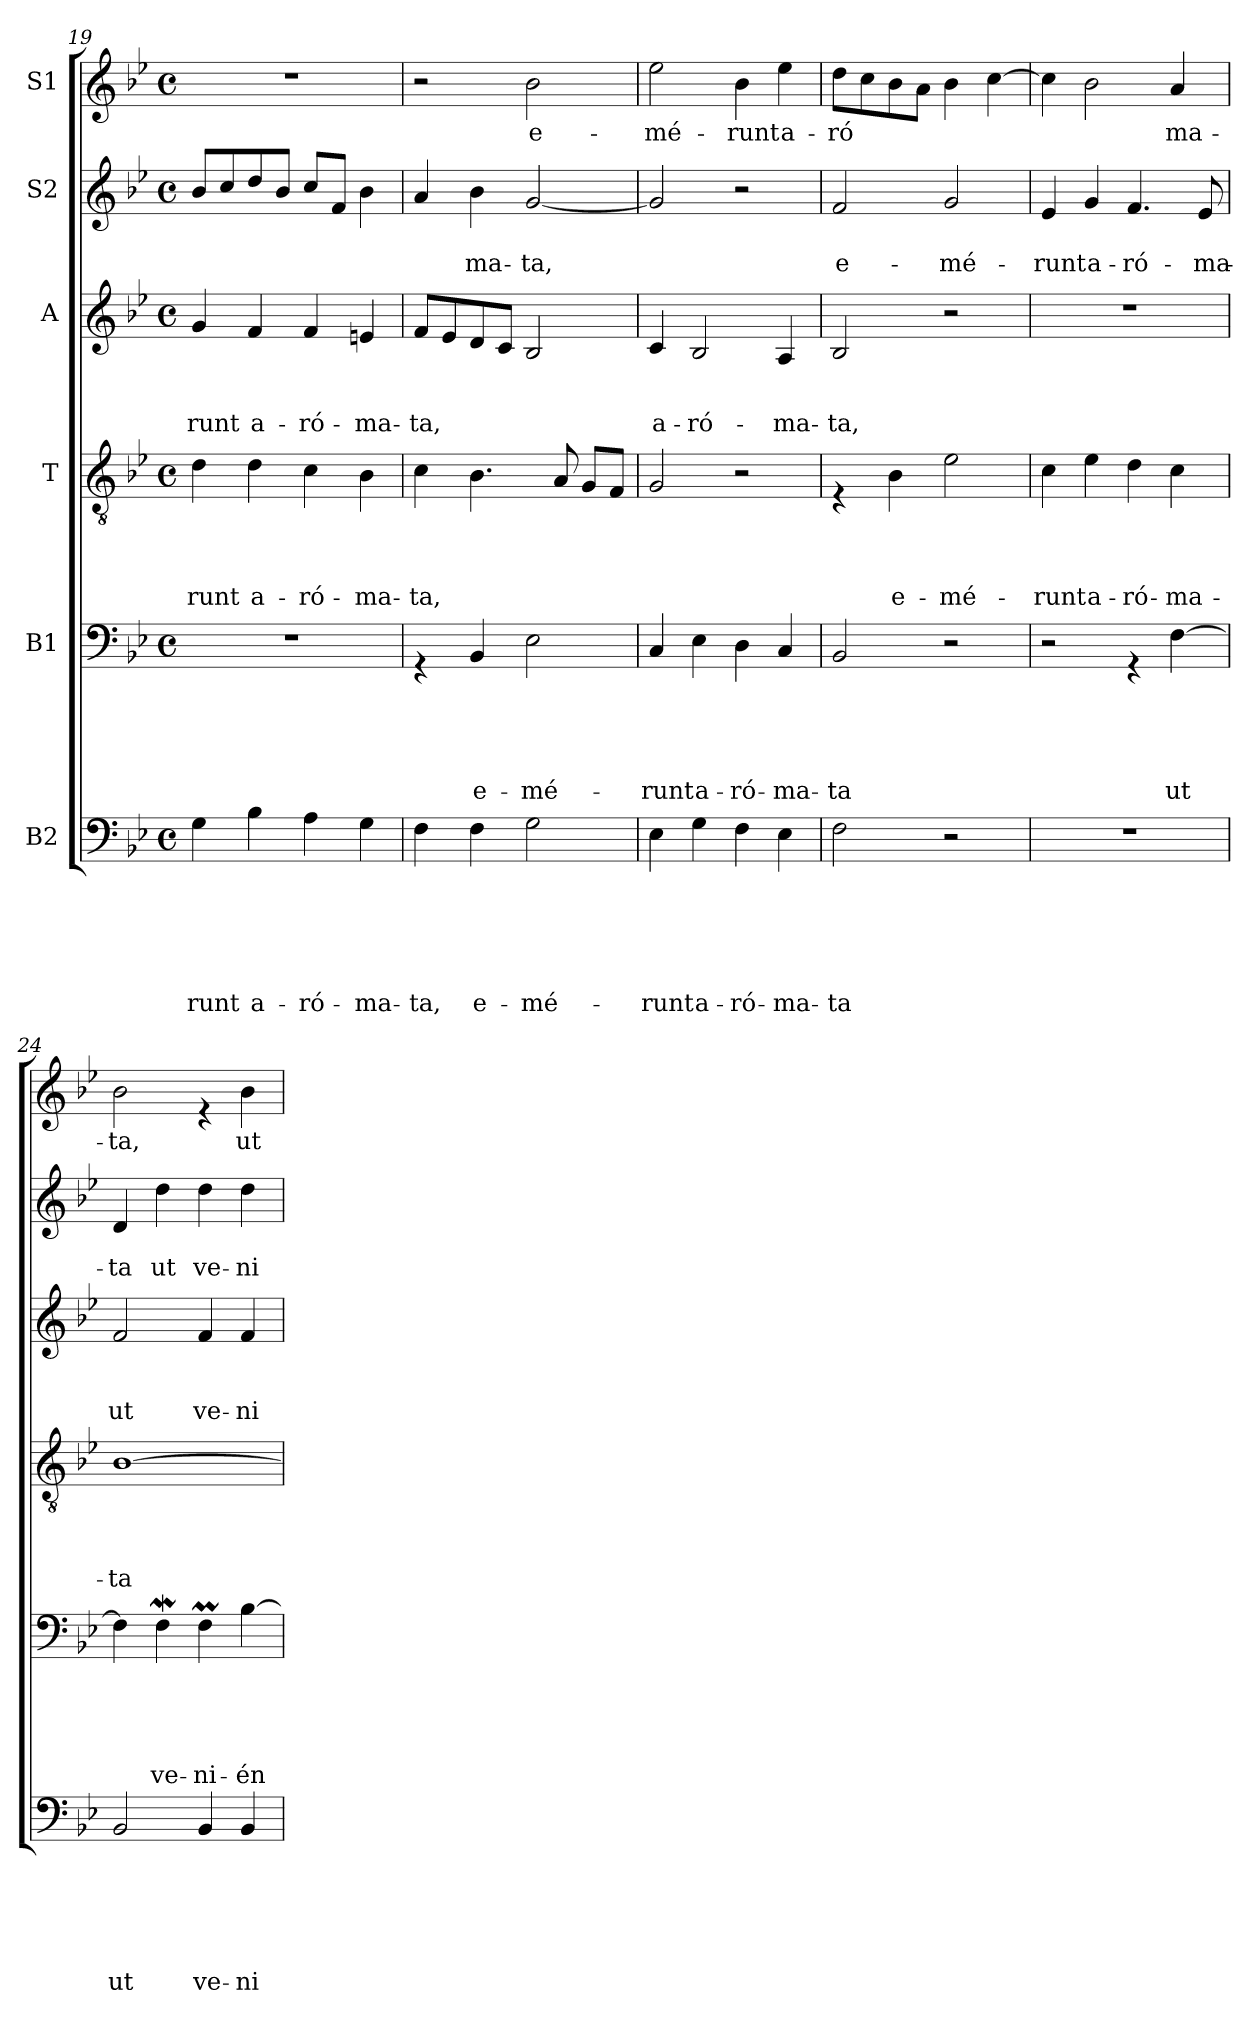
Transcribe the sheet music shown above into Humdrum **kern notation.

**kern	**text	**text	**text	**text	**text	**text	**kern	**text	**text	**text	**text	**text	**kern	**text	**text	**text	**text	**kern	**text	**text	**text	**kern	**text	**text	**kern	**text
*part6	*part6	*part6	*part6	*part6	*part6	*part6	*part5	*part5	*part5	*part5	*part5	*part5	*part4	*part4	*part4	*part4	*part4	*part3	*part3	*part3	*part3	*part2	*part2	*part2	*part1	*part1
*staff6	*staff6	*staff6	*staff6	*staff6	*staff6	*staff6	*staff5	*staff5	*staff5	*staff5	*staff5	*staff5	*staff4	*staff4	*staff4	*staff4	*staff4	*staff3	*staff3	*staff3	*staff3	*staff2	*staff2	*staff2	*staff1	*staff1
*I"B2	*	*	*	*	*	*	*I"B1	*	*	*	*	*	*I"T	*	*	*	*	*I"A	*	*	*	*I"S2	*	*	*I"S1	*
*clefF4	*	*	*	*	*	*	*clefF4	*	*	*	*	*	*clefGv2	*	*	*	*	*clefG2	*	*	*	*clefG2	*	*	*clefG2	*
*k[b-e-]	*	*	*	*	*	*	*k[b-e-]	*	*	*	*	*	*k[b-e-]	*	*	*	*	*k[b-e-]	*	*	*	*k[b-e-]	*	*	*k[b-e-]	*
*B-:	*	*	*	*	*	*	*B-:	*	*	*	*	*	*B-:	*	*	*	*	*B-:	*	*	*	*B-:	*	*	*B-:	*
*M4/4	*	*	*	*	*	*	*M4/4	*	*	*	*	*	*M4/4	*	*	*	*	*M4/4	*	*	*	*M4/4	*	*	*M4/4	*
*met(c)	*	*	*	*	*	*	*met(c)	*	*	*	*	*	*met(c)	*	*	*	*	*met(c)	*	*	*	*met(c)	*	*	*met(c)	*
=19	=19	=19	=19	=19	=19	=19	=19	=19	=19	=19	=19	=19	=19	=19	=19	=19	=19	=19	=19	=19	=19	=19	=19	=19	=19	=19
!	!	!	!	!	!	!LO:LY:b	!	!	!	!	!	!	!	!	!	!	!LO:LY:b	!	!	!	!LO:LY:b	!	!	!	!	!
4G\	.	.	.	.	.	-runt	1r	.	.	.	.	.	4d\	.	.	.	-runt	4g/	.	.	runt	8b-/L	.	.	1r	.
.	.	.	.	.	.	.	.	.	.	.	.	.	.	.	.	.	.	.	.	.	.	8cc/	.	.	.	.
!	!	!	!	!	!	!LO:LY:b	!	!	!	!	!	!	!	!	!	!	!LO:LY:b	!	!	!	!LO:LY:b	!	!	!	!	!
4B-\	.	.	.	.	.	a-	.	.	.	.	.	.	4d\	.	.	.	a-	4f/	.	.	a-	8dd/	.	.	.	.
.	.	.	.	.	.	.	.	.	.	.	.	.	.	.	.	.	.	.	.	.	.	8b-/J	.	.	.	.
!	!	!	!	!	!	!LO:LY:b	!	!	!	!	!	!	!	!	!	!	!LO:LY:b	!	!	!	!LO:LY:b	!	!	!	!	!
4A\	.	.	.	.	.	-ró-	.	.	.	.	.	.	4c>\	.	.	.	-ró-	4f/	.	.	-ró-	8cc/L	.	.	.	.
.	.	.	.	.	.	.	.	.	.	.	.	.	.	.	.	.	.	.	.	.	.	8f/J	.	.	.	.
!	!	!	!	!	!	!LO:LY:b	!	!	!	!	!	!	!	!	!	!	!LO:LY:b	!	!	!	!LO:LY:b	!	!	!	!	!
4G\	.	.	.	.	.	-ma-	.	.	.	.	.	.	4B-\	.	.	.	-ma-	4en/	.	.	-ma-	4b-\	.	.	.	.
=20	=20	=20	=20	=20	=20	=20	=20	=20	=20	=20	=20	=20	=20	=20	=20	=20	=20	=20	=20	=20	=20	=20	=20	=20	=20	=20
!	!	!	!	!	!	!LO:LY:b	!	!	!	!	!	!	!	!	!	!	!LO:LY:b	!	!	!	!LO:LY:b	!	!	!	!	!
4F\	.	.	.	.	.	-ta,	4rGG	.	.	.	.	.	4c\	.	.	.	-ta,	8f/L	.	.	-ta,	4a/	.	.	2r	.
.	.	.	.	.	.	.	.	.	.	.	.	.	.	.	.	.	.	8e-/	.	.	.	.	.	.	.	.
!	!	!	!	!	!	!LO:LY:b	!	!	!	!	!	!LO:LY:b	!	!	!	!	!	!	!	!	!	!	!	!LO:LY:b	!	!
4F\	.	.	.	.	.	e-	4BB-/	.	.	.	.	e-	4.B-\	.	.	.	.	8d/	.	.	.	4b-\	.	ma-	.	.
.	.	.	.	.	.	.	.	.	.	.	.	.	.	.	.	.	.	8c/J	.	.	.	.	.	.	.	.
!	!	!	!	!	!	!LO:LY:b	!	!	!	!	!	!LO:LY:b	!	!	!	!	!	!	!	!	!	!	!	!LO:LY:b	!	!LO:LY:b
2G\	.	.	.	.	.	-mé-	2E-\	.	.	.	.	-mé-	.	.	.	.	.	2B-/	.	.	.	[<2g/	.	-ta,	2b-\	e-
.	.	.	.	.	.	.	.	.	.	.	.	.	8A/	.	.	.	.	.	.	.	.	.	.	.	.	.
.	.	.	.	.	.	.	.	.	.	.	.	.	8G/L	.	.	.	.	.	.	.	.	.	.	.	.	.
.	.	.	.	.	.	.	.	.	.	.	.	.	8F/J	.	.	.	.	.	.	.	.	.	.	.	.	.
!!LO:LB:g=z
=21	=21	=21	=21	=21	=21	=21	=21	=21	=21	=21	=21	=21	=21	=21	=21	=21	=21	=21	=21	=21	=21	=21	=21	=21	=21	=21
!	!	!	!	!	!	!LO:LY:b	!	!	!	!	!	!LO:LY:b	!	!	!	!	!	!	!	!	!LO:LY:b	!	!	!	!	!LO:LY:b
4E-\	.	.	.	.	.	-runt	4C/	.	.	.	.	-runt	2G/	.	.	.	.	4c/	.	.	a-	2g/]	.	.	2ee-\	-mé-
!	!	!	!	!	!	!LO:LY:b	!	!	!	!	!	!LO:LY:b	!	!	!	!	!	!	!	!	!LO:LY:b	!	!	!	!	!
4G>\	.	.	.	.	.	a-	4E-\	.	.	.	.	a-	.	.	.	.	.	2B-/	.	.	-ró-	.	.	.	.	.
!	!	!	!	!	!	!LO:LY:b	!	!	!	!	!	!LO:LY:b	!	!	!	!	!	!	!	!	!	!	!	!	!	!LO:LY:b
4F\	.	.	.	.	.	-ró-	4D\	.	.	.	.	-ró-	2r	.	.	.	.	.	.	.	.	2r	.	.	4b-\	-runt
!	!	!	!	!	!	!LO:LY:b	!	!	!	!	!	!LO:LY:b	!	!	!	!	!	!	!	!	!LO:LY:b	!	!	!	!	!LO:LY:b
4E-\	.	.	.	.	.	-ma-	4C/	.	.	.	.	-ma-	.	.	.	.	.	4A/	.	.	-ma-	.	.	.	4ee-\	a-
=22	=22	=22	=22	=22	=22	=22	=22	=22	=22	=22	=22	=22	=22	=22	=22	=22	=22	=22	=22	=22	=22	=22	=22	=22	=22	=22
!	!	!	!	!	!	!LO:LY:b	!	!	!	!	!	!LO:LY:b	!	!	!	!	!	!	!	!	!LO:LY:b	!	!	!LO:LY:b	!	!LO:LY:b
2F\	.	.	.	.	.	-ta	2BB-/	.	.	.	.	-ta	4rE	.	.	.	.	2B-/	.	.	-ta,	2f/	.	e-	8dd\L	-ró
.	.	.	.	.	.	.	.	.	.	.	.	.	.	.	.	.	.	.	.	.	.	.	.	.	8cc\	.
!	!	!	!	!	!	!	!	!	!	!	!	!	!	!	!	!	!LO:LY:b	!	!	!	!	!	!	!	!	!
.	.	.	.	.	.	.	.	.	.	.	.	.	4B-\	.	.	.	e-	.	.	.	.	.	.	.	8b-\	.
.	.	.	.	.	.	.	.	.	.	.	.	.	.	.	.	.	.	.	.	.	.	.	.	.	8a\J	.
!	!	!	!	!	!	!	!	!	!	!	!	!	!	!	!	!	!LO:LY:b	!	!	!	!	!	!	!LO:LY:b	!	!
2r	.	.	.	.	.	.	2r	.	.	.	.	.	2e-\	.	.	.	-mé-	2r	.	.	.	2g/	.	-mé-	4b-\	.
.	.	.	.	.	.	.	.	.	.	.	.	.	.	.	.	.	.	.	.	.	.	.	.	.	[>4cc>\	.
=23	=23	=23	=23	=23	=23	=23	=23	=23	=23	=23	=23	=23	=23	=23	=23	=23	=23	=23	=23	=23	=23	=23	=23	=23	=23	=23
!	!	!	!	!	!	!	!	!	!	!	!	!	!	!	!	!	!LO:LY:b	!	!	!	!	!	!	!LO:LY:b	!	!
1r	.	.	.	.	.	.	2r	.	.	.	.	.	4c\	.	.	.	-runt	1r	.	.	.	4e-/	.	-runt	4cc\]	.
!	!	!	!	!	!	!	!	!	!	!	!	!	!	!	!	!	!LO:LY:b	!	!	!	!	!	!	!LO:LY:b	!	!
.	.	.	.	.	.	.	.	.	.	.	.	.	4e-\	.	.	.	a-	.	.	.	.	4g/	.	a-	2b-\	.
!	!	!	!	!	!	!	!	!	!	!	!	!	!	!	!	!	!LO:LY:b	!	!	!	!	!	!	!LO:LY:b	!	!
.	.	.	.	.	.	.	4rGG	.	.	.	.	.	4d\	.	.	.	-ró-	.	.	.	.	4.f/	.	-ró-	.	.
!	!	!	!	!	!	!	!	!	!	!	!	!LO:LY:b	!	!	!	!	!LO:LY:b	!	!	!	!	!	!	!	!	!LO:LY:b
.	.	.	.	.	.	.	[>4F\	.	.	.	.	ut	4c\	.	.	.	-ma-	.	.	.	.	.	.	.	4a/	ma-
!	!	!	!	!	!	!	!	!	!	!	!	!	!	!	!	!	!	!	!	!	!	!	!	!LO:LY:b	!	!
.	.	.	.	.	.	.	.	.	.	.	.	.	.	.	.	.	.	.	.	.	.	8e-/	.	-ma-	.	.
=24	=24	=24	=24	=24	=24	=24	=24	=24	=24	=24	=24	=24	=24	=24	=24	=24	=24	=24	=24	=24	=24	=24	=24	=24	=24	=24
!	!	!	!	!	!	!LO:LY:b	!	!	!	!	!	!	!	!	!	!	!LO:LY:b	!	!	!	!LO:LY:b	!	!	!LO:LY:b	!	!LO:LY:b
2BB-/	.	.	.	.	.	ut	4F\]	.	.	.	.	.	[>1B-	.	.	.	-ta	2f/	.	.	ut	4d/	.	-ta	2b-\	-ta,
!	!	!	!	!	!	!	!	!	!	!	!	!LO:LY:b	!	!	!	!	!	!	!	!	!	!	!	!LO:LY:b	!	!
.	.	.	.	.	.	.	4FW\	.	.	.	.	ve-	.	.	.	.	.	.	.	.	.	4dd\	.	ut	.	.
!	!	!	!	!	!	!LO:LY:b	!	!	!	!	!	!LO:LY:b	!	!	!	!	!	!	!	!	!LO:LY:b	!	!	!LO:LY:b	!	!
4BB-/	.	.	.	.	.	ve-	4FM\	.	.	.	.	-ni-	.	.	.	.	.	4f/	.	.	ve-	4dd\	.	ve-	4re	.
!	!	!	!	!	!	!LO:LY:b	!	!	!	!	!	!LO:LY:b	!	!	!	!	!	!	!	!	!LO:LY:b	!	!	!LO:LY:b	!	!LO:LY:b
4BB-/	.	.	.	.	.	-ni-	[>4B-\	.	.	.	.	-én-	.	.	.	.	.	4f/	.	.	-ni-	4dd\	.	-ni-	4b-\	ut
=	=	=	=	=	=	=	=	=	=	=	=	=	=	=	=	=	=	=	=	=	=	=	=	=	=	=
*-	*-	*-	*-	*-	*-	*-	*-	*-	*-	*-	*-	*-	*-	*-	*-	*-	*-	*-	*-	*-	*-	*-	*-	*-	*-	*-
